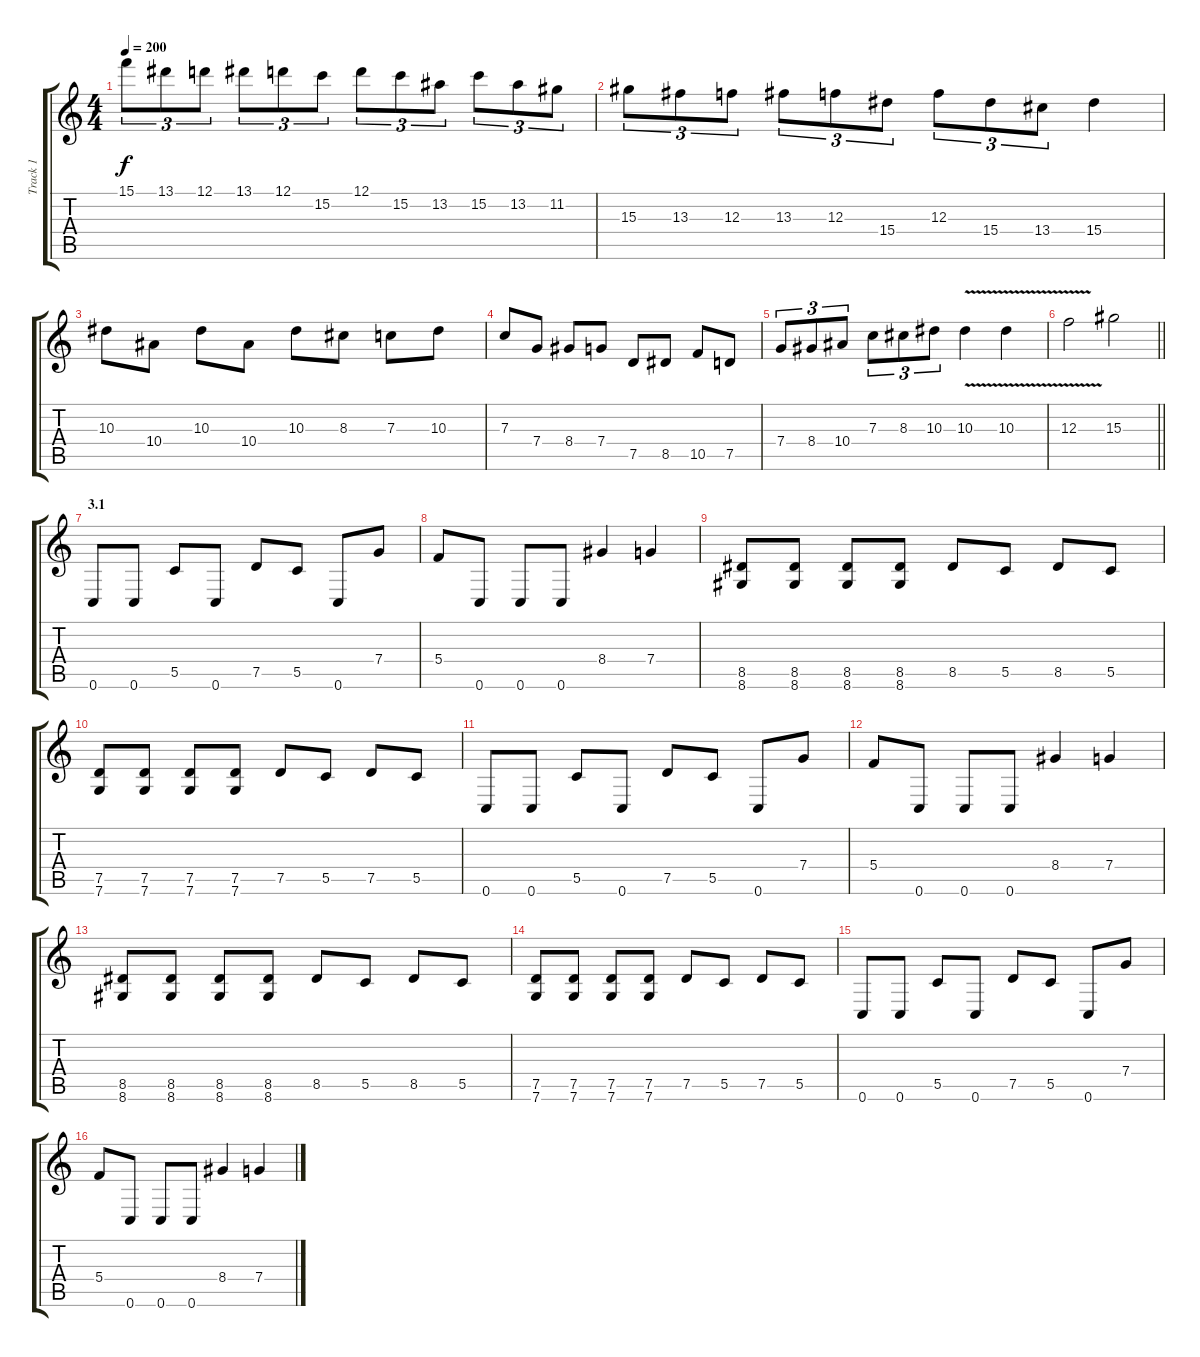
\track ("Track 1" "Track 1") {instrument distortionguitar}
\staff {score tabs}
\tuning (D4 A3 F3 C3 G2 C2) {hide}
\ts (4 4)
\tempo 200
\clef g2
\ks c
15.1.8{tu (3 2) dy f} 13.1.8{tu (3 2)} 12.1.8{tu (3 2)} 13.1.8{tu (3 2)} 12.1.8{tu (3 2)} 15.2.8{tu (3 2)} 12.1.8{tu (3 2)} 15.2.8{tu (3 2)} 13.2.8{tu (3 2)} 15.2.8{tu (3 2)} 13.2.8{tu (3 2)} 11.2.8{tu (3 2)} |
15.3.8{tu (3 2)} 13.3.8{tu (3 2)} 12.3.8{tu (3 2)} 13.3.8{tu (3 2)} 12.3.8{tu (3 2)} 15.4.8{tu (3 2)} 12.3.8{tu (3 2)} 15.4.8{tu (3 2)} 13.4.8{tu (3 2)} 15.4.4 |
10.3.8 10.4.8 10.3.8 10.4.8 10.3.8 8.3.8 7.3.8 10.3.8 |
7.3.8 7.4.8 8.4.8 7.4.8 7.5.8 8.5.8 10.5.8 7.5.8 |
7.4.8{tu (3 2)} 8.4.8{tu (3 2)} 10.4.8{tu (3 2)} 7.3.8{tu (3 2)} 8.3.8{tu (3 2)} 10.3.8{tu (3 2)} 10.3{v}.4 10.3{v}.4 |
\barLineRight lightlight
12.3{v}.2 15.3.2 |
\section ("" "3.1")
0.6.8 0.6.8 5.5.8 0.6.8 7.5.8 5.5.8 0.6.8 7.4.8 |
5.4.8 0.6.8 0.6.8 0.6.8 8.4.4 7.4.4 |
(8.5 8.6).8 (8.5 8.6).8 (8.5 8.6).8 (8.5 8.6).8 8.5.8 5.5.8 8.5.8 5.5.8 |
(7.5 7.6).8 (7.5 7.6).8 (7.5 7.6).8 (7.5 7.6).8 7.5.8 5.5.8 7.5.8 5.5.8 |
0.6.8 0.6.8 5.5.8 0.6.8 7.5.8 5.5.8 0.6.8 7.4.8 |
5.4.8 0.6.8 0.6.8 0.6.8 8.4.4 7.4.4 |
(8.5 8.6).8 (8.5 8.6).8 (8.5 8.6).8 (8.5 8.6).8 8.5.8 5.5.8 8.5.8 5.5.8 |
(7.5 7.6).8 (7.5 7.6).8 (7.5 7.6).8 (7.5 7.6).8 7.5.8 5.5.8 7.5.8 5.5.8 |
0.6.8 0.6.8 5.5.8 0.6.8 7.5.8 5.5.8 0.6.8 7.4.8 |
5.4.8 0.6.8 0.6.8 0.6.8 8.4.4 7.4.4
